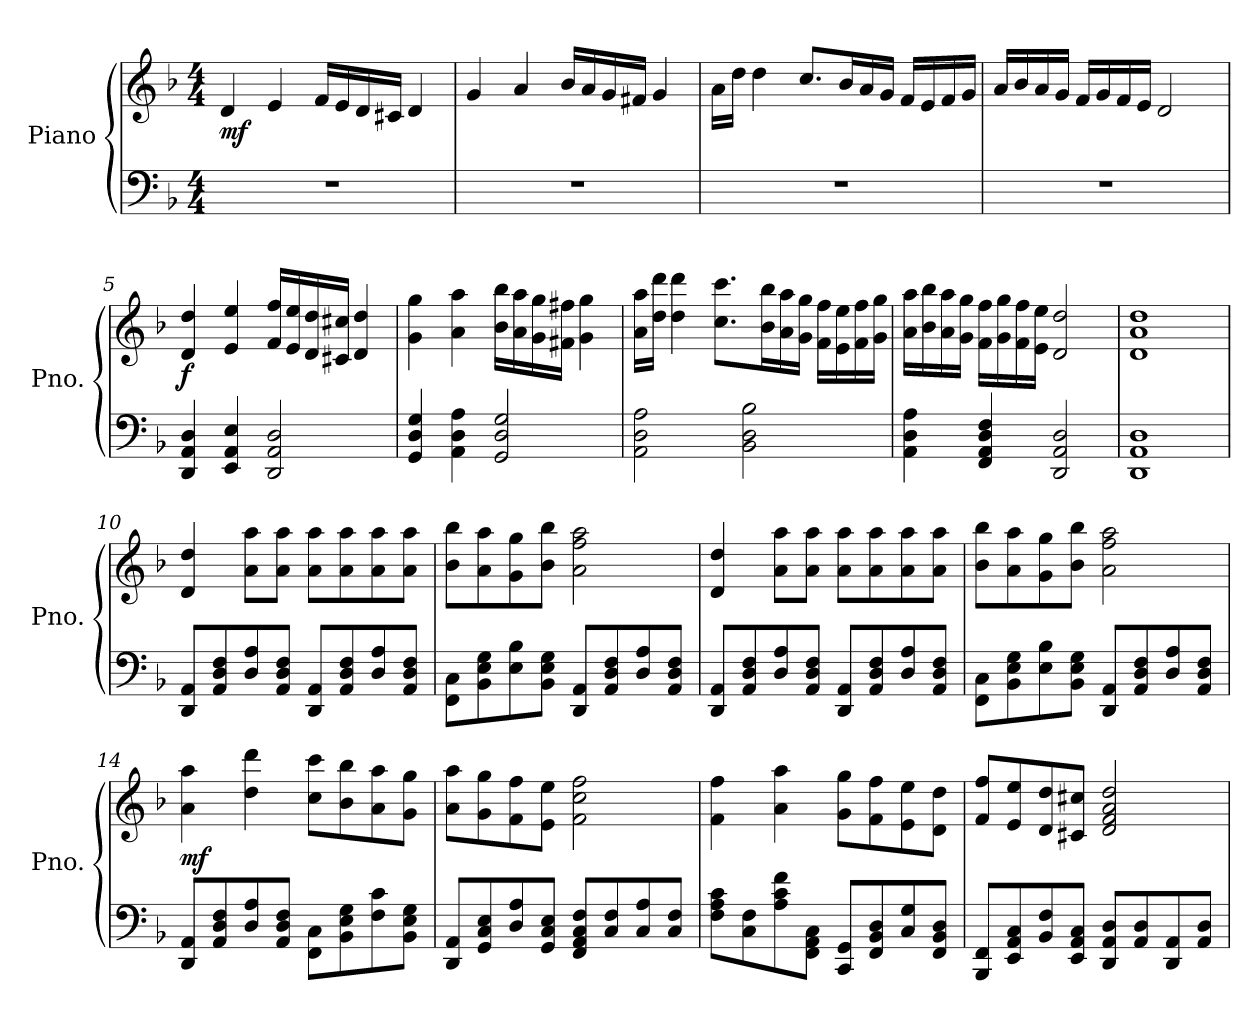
**kern	**kern	**dynam
*part1	*part1	*part1
*staff2	*staff1	*staff1/2
*I"Piano	*	*
*I'Pno.	*	*
*clefF4	*clefG2	*
*k[b-]	*k[b-]	*
*M4/4	*M4/4	*
=1	=1	=1
!	!	!LO:DY:b
1r	4d/	mf
.	4e/	.
.	16f/LL	.
.	16e/	.
.	16d/	.
.	16c#X/JJ	.
.	4d/	.
=2	=2	=2
1r	4g/	.
.	4a/	.
.	16b-/LL	.
.	16a/	.
.	16g/	.
.	16f#X/JJ	.
.	4g/	.
=3	=3	=3
1r	16a\LL	.
.	16dd\JJ	.
.	4dd\	.
.	8.cc/L	.
.	16b-/L	.
.	16a/	.
.	16g/JJ	.
.	16f/LL	.
.	16e/	.
.	16f/	.
.	16g/JJ	.
=4	=4	=4
1r	16a/LL	.
.	16b-/	.
.	16a/	.
.	16g/JJ	.
.	16f/LL	.
.	16g/	.
.	16f/	.
.	16e/JJ	.
.	2d/	.
!!LO:LB:g=z
=5	=5	=5
!	!	!LO:DY:b
4DD/ 4AA/ 4D/	4d/ 4dd/	f
4EE/ 4AA/ 4E/	4e/ 4ee/	.
2DD/ 2AA/ 2D/	16f/ 16ff/LL	.
.	16e/ 16ee/	.
.	16d/ 16dd/	.
.	16c#X/ 16cc#X/JJ	.
.	4d/ 4dd/	.
=6	=6	=6
4GG/ 4D/ 4G/	4g\ 4gg\	.
4AA\ 4D\ 4A\	4a\ 4aa\	.
2GG/ 2D/ 2G/	16b-\ 16bb-\LL	.
.	16a\ 16aa\	.
.	16g\ 16gg\	.
.	16f#X\ 16ff#X\JJ	.
.	4g\ 4gg\	.
=7	=7	=7
2AA\ 2D\ 2A\	16a\ 16aa\LL	.
.	16dd\ 16ddd\JJ	.
.	4dd\ 4ddd\	.
.	8.cc\ 8.ccc\L	.
2BB-\ 2D\ 2B-\	.	.
.	16b-\ 16bb-\L	.
.	16a\ 16aa\	.
.	16g\ 16gg\JJ	.
.	16f\ 16ff\LL	.
.	16e\ 16ee\	.
.	16f\ 16ff\	.
.	16g\ 16gg\JJ	.
=8	=8	=8
4AA\ 4D\ 4A\	16a\ 16aa\LL	.
.	16b-\ 16bb-\	.
.	16a\ 16aa\	.
.	16g\ 16gg\JJ	.
4FF/ 4AA/ 4D/ 4F/	16f\ 16ff\LL	.
.	16g\ 16gg\	.
.	16f\ 16ff\	.
.	16e\ 16ee\JJ	.
2DD/ 2AA/ 2D/	2d/ 2dd/	.
=9	=9	=9
1DD 1AA 1D	1d 1a 1dd	.
!!LO:LB:g=z
=10	=10	=10
8DD/ 8AA/L	4d/ 4dd/	.
8AA/ 8D/ 8F/	.	.
8D/ 8A/	8a\ 8aa\L	.
8AA/ 8D/ 8F/J	8a\ 8aa\J	.
8DD/ 8AA/L	8a\ 8aa\L	.
8AA/ 8D/ 8F/	8a\ 8aa\	.
8D/ 8A/	8a\ 8aa\	.
8AA/ 8D/ 8F/J	8a\ 8aa\J	.
=11	=11	=11
8FF\ 8C\L	8b-\ 8bb-\L	.
8BB-\ 8E\ 8G\	8a\ 8aa\	.
8E\ 8B-\	8g\ 8gg\	.
8BB-\ 8E\ 8G\J	8b-\ 8bb-\J	.
8DD/ 8AA/L	2a\ 2ff\ 2aa\	.
8AA/ 8D/ 8F/	.	.
8D/ 8A/	.	.
8AA/ 8D/ 8F/J	.	.
=12	=12	=12
8DD/ 8AA/L	4d/ 4dd/	.
8AA/ 8D/ 8F/	.	.
8D/ 8A/	8a\ 8aa\L	.
8AA/ 8D/ 8F/J	8a\ 8aa\J	.
8DD/ 8AA/L	8a\ 8aa\L	.
8AA/ 8D/ 8F/	8a\ 8aa\	.
8D/ 8A/	8a\ 8aa\	.
8AA/ 8D/ 8F/J	8a\ 8aa\J	.
=13	=13	=13
8FF\ 8C\L	8b-\ 8bb-\L	.
8BB-\ 8E\ 8G\	8a\ 8aa\	.
8E\ 8B-\	8g\ 8gg\	.
8BB-\ 8E\ 8G\J	8b-\ 8bb-\J	.
8DD/ 8AA/L	2a\ 2ff\ 2aa\	.
8AA/ 8D/ 8F/	.	.
8D/ 8A/	.	.
8AA/ 8D/ 8F/J	.	.
=14	=14	=14
!	!	!LO:DY:b
8DD/ 8AA/L	4a\ 4aa\	mf
8AA/ 8D/ 8F/	.	.
8D/ 8A/	4dd\ 4ddd\	.
8AA/ 8D/ 8F/J	.	.
8FF\ 8C\L	8cc\ 8ccc\L	.
8BB-\ 8E\ 8G\	8b-\ 8bb-\	.
8F\ 8c\	8a\ 8aa\	.
8BB-\ 8E\ 8G\J	8g\ 8gg\J	.
!!LO:LB:g=z
=15	=15	=15
8DD/ 8AA/L	8a\ 8aa\L	.
8GG/ 8C/ 8E/	8g\ 8gg\	.
8D/ 8A/	8f\ 8ff\	.
8GG/ 8C/ 8E/J	8e\ 8ee\J	.
8FF/ 8AA/ 8C/ 8F/L	2f\ 2cc\ 2ff\	.
8C/ 8F/	.	.
8C/ 8A/	.	.
8C/ 8F/J	.	.
=16	=16	=16
8F\ 8A\ 8c\L	4f\ 4ff\	.
8C\ 8F\	.	.
8A\ 8c\ 8f\	4a\ 4aa\	.
8FF\ 8AA\ 8C\J	.	.
8CC/ 8GG/L	8g\ 8gg\L	.
8FF/ 8BB-/ 8D/	8f\ 8ff\	.
8C/ 8G/	8e\ 8ee\	.
8FF/ 8BB-/ 8D/J	8d\ 8dd\J	.
=17	=17	=17
8BBB-/ 8FF/L	8f/ 8ff/L	.
8EE/ 8AA/ 8C/	8e/ 8ee/	.
8BB-/ 8F/	8d/ 8dd/	.
8EE/ 8AA/ 8C/J	8c#X/ 8cc#X/J	.
8DD/ 8AA/ 8D/L	2d/ 2f/ 2a/ 2dd/	.
8AA/ 8D/	.	.
8DD/ 8AA/	.	.
8AA/ 8D/J	.	.
=	=	=
*-	*-	*-
